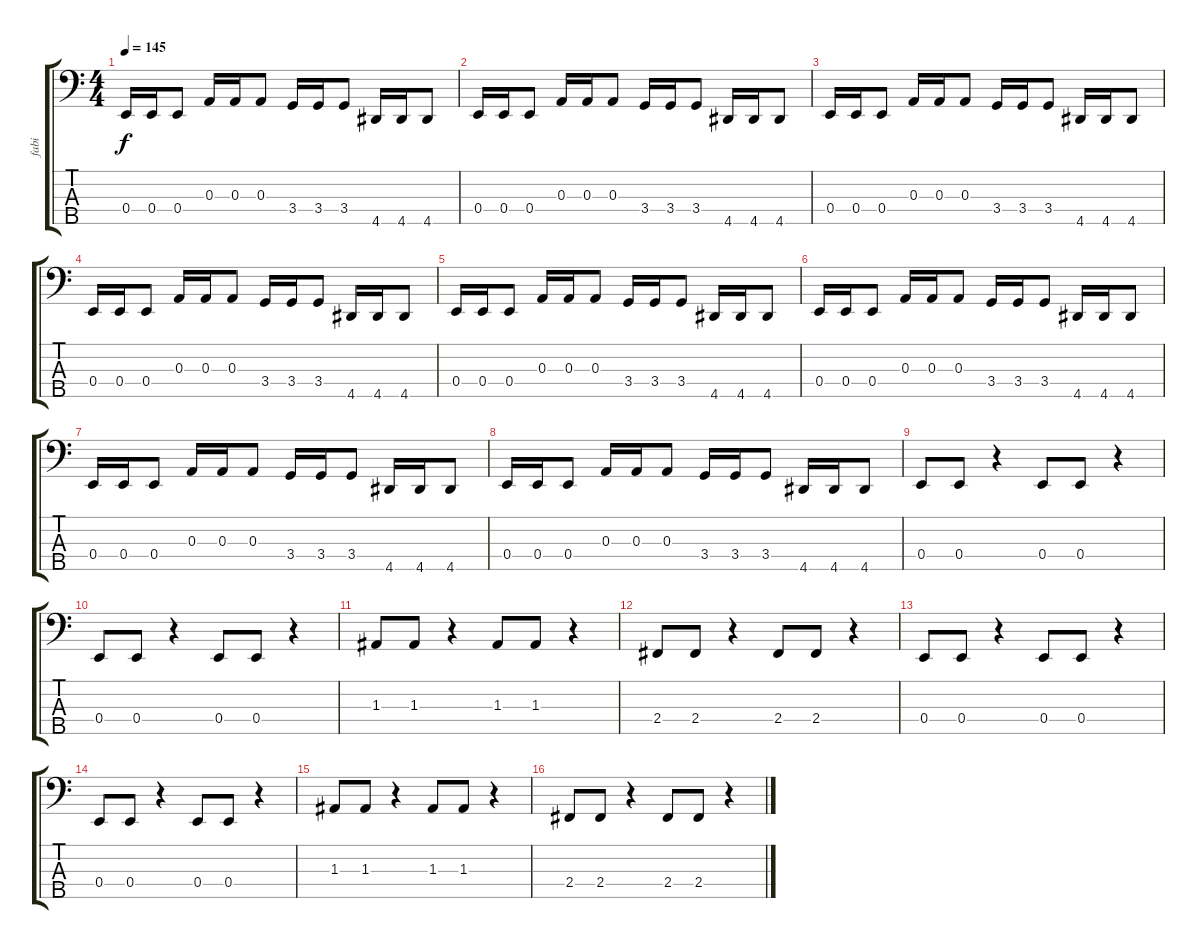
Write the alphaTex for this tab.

\track ("fabi" "fabi") {instrument electricbassfinger}
\staff {score tabs}
\tuning (G2 D2 A1 E1 B0) {hide}
\ts (4 4)
\tempo 145
\clef f4
\ks c
0.4.16{dy f} 0.4.16 0.4.8 0.3.16 0.3.16 0.3.8 3.4.16 3.4.16 3.4.8 4.5.16 4.5.16 4.5.8 |
0.4.16 0.4.16 0.4.8 0.3.16 0.3.16 0.3.8 3.4.16 3.4.16 3.4.8 4.5.16 4.5.16 4.5.8 |
0.4.16 0.4.16 0.4.8 0.3.16 0.3.16 0.3.8 3.4.16 3.4.16 3.4.8 4.5.16 4.5.16 4.5.8 |
0.4.16 0.4.16 0.4.8 0.3.16 0.3.16 0.3.8 3.4.16 3.4.16 3.4.8 4.5.16 4.5.16 4.5.8 |
0.4.16 0.4.16 0.4.8 0.3.16 0.3.16 0.3.8 3.4.16 3.4.16 3.4.8 4.5.16 4.5.16 4.5.8 |
0.4.16 0.4.16 0.4.8 0.3.16 0.3.16 0.3.8 3.4.16 3.4.16 3.4.8 4.5.16 4.5.16 4.5.8 |
0.4.16 0.4.16 0.4.8 0.3.16 0.3.16 0.3.8 3.4.16 3.4.16 3.4.8 4.5.16 4.5.16 4.5.8 |
0.4.16 0.4.16 0.4.8 0.3.16 0.3.16 0.3.8 3.4.16 3.4.16 3.4.8 4.5.16 4.5.16 4.5.8 |
0.4.8 0.4.8 r.4 0.4.8 0.4.8 r.4 |
0.4.8 0.4.8 r.4 0.4.8 0.4.8 r.4 |
1.3.8 1.3.8 r.4 1.3.8 1.3.8 r.4 |
2.4.8 2.4.8 r.4 2.4.8 2.4.8 r.4 |
0.4.8 0.4.8 r.4 0.4.8 0.4.8 r.4 |
0.4.8 0.4.8 r.4 0.4.8 0.4.8 r.4 |
1.3.8 1.3.8 r.4 1.3.8 1.3.8 r.4 |
2.4.8 2.4.8 r.4 2.4.8 2.4.8 r.4
